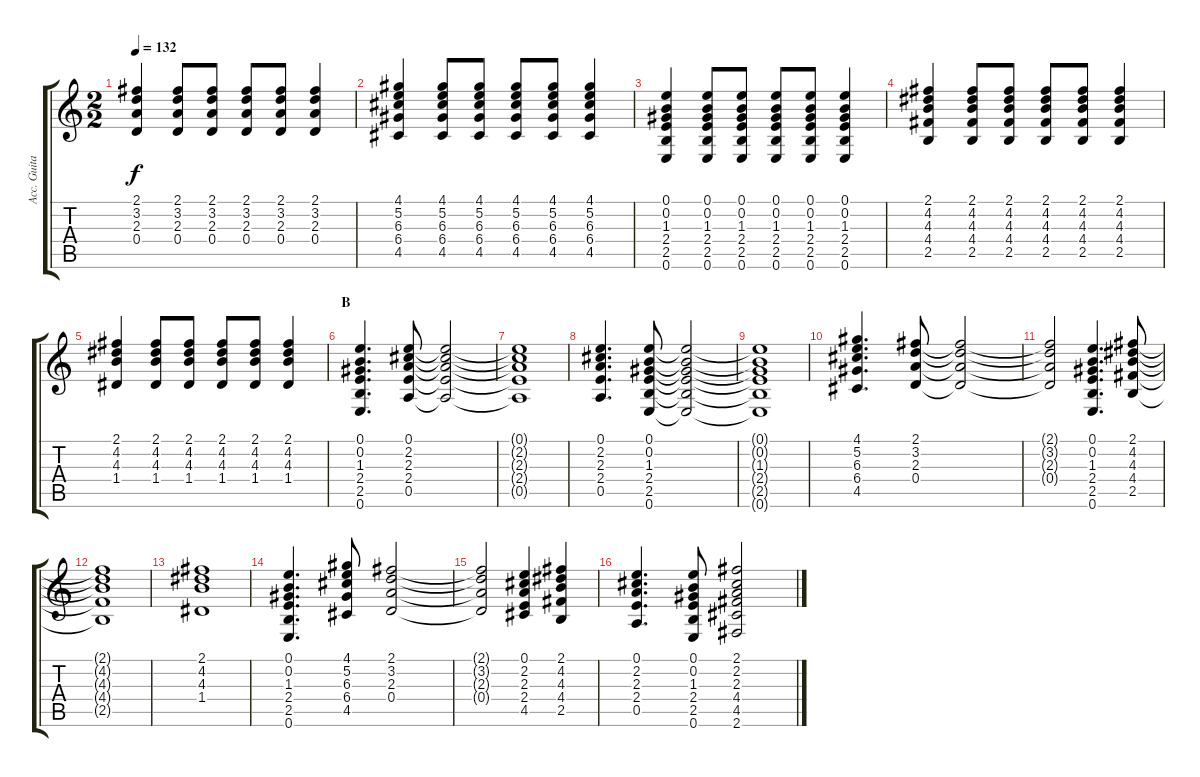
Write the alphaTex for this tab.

\track ("Acc. Guitar" "Acc. Guita") {instrument acousticguitarsteel}
\staff {score tabs}
\tuning (E4 B3 G3 D3 A2 E2) {hide}
\ts (2 2)
\tempo 132
\clef g2
\ks c
(2.1 3.2 2.3 0.4).4{dy f} (2.1 3.2 2.3 0.4).8 (2.1 3.2 2.3 0.4).8 (2.1 3.2 2.3 0.4).8 (2.1 3.2 2.3 0.4).8 (2.1 3.2 2.3 0.4).4 |
(4.1 5.2 6.3 6.4 4.5).4 (4.1 5.2 6.3 6.4 4.5).8 (4.1 5.2 6.3 6.4 4.5).8 (4.1 5.2 6.3 6.4 4.5).8 (4.1 5.2 6.3 6.4 4.5).8 (4.1 5.2 6.3 6.4 4.5).4 |
(0.1 0.2 1.3 2.4 2.5 0.6).4 (0.1 0.2 1.3 2.4 2.5 0.6).8 (0.1 0.2 1.3 2.4 2.5 0.6).8 (0.1 0.2 1.3 2.4 2.5 0.6).8 (0.1 0.2 1.3 2.4 2.5 0.6).8 (0.1 0.2 1.3 2.4 2.5 0.6).4 |
(2.1 4.2 4.3 4.4 2.5).4 (2.1 4.2 4.3 4.4 2.5).8 (2.1 4.2 4.3 4.4 2.5).8 (2.1 4.2 4.3 4.4 2.5).8 (2.1 4.2 4.3 4.4 2.5).8 (2.1 4.2 4.3 4.4 2.5).4 |
(2.1 4.2 4.3 1.4).4 (2.1 4.2 4.3 1.4).8 (2.1 4.2 4.3 1.4).8 (2.1 4.2 4.3 1.4).8 (2.1 4.2 4.3 1.4).8 (2.1 4.2 4.3 1.4).4 |
\section ("" "B")
(0.1 0.2 1.3 2.4 2.5 0.6).4{d} (0.1 2.2 2.3 2.4 0.5).8 (0.1{t} 2.2{t} 2.3{t} 2.4{t} 0.5{t}).2 |
(0.1{t} 2.2{t} 2.3{t} 2.4{t} 0.5{t}).1 |
(0.1 2.2 2.3 2.4 0.5).4{d} (0.1 0.2 1.3 2.4 2.5 0.6).8 (0.1{t} 0.2{t} 1.3{t} 2.4{t} 2.5{t} 0.6{t}).2 |
(0.1{t} 0.2{t} 1.3{t} 2.4{t} 2.5{t} 0.6{t}).1 |
(4.1 5.2 6.3 6.4 4.5).4{d} (2.1 3.2 2.3 0.4).8 (2.1{t} 3.2{t} 2.3{t} 0.4{t}).2 |
(2.1{t} 3.2{t} 2.3{t} 0.4{t}).2 (0.1 0.2 1.3 2.4 2.5 0.6).4{d} (2.1 4.2 4.3 4.4 2.5).8 |
(2.1{t} 4.2{t} 4.3{t} 4.4{t} 2.5{t}).1 |
(2.1 4.2 4.3 1.4).1 |
(0.1 0.2 1.3 2.4 2.5 0.6).4{d} (4.1 5.2 6.3 6.4 4.5).8 (2.1 3.2 2.3 0.4).2 |
(2.1{t} 3.2{t} 2.3{t} 0.4{t}).2 (0.1 2.2 2.3 2.4 4.5).4 (2.1 4.2 4.3 4.4 2.5).4 |
(0.1 2.2 2.3 2.4 0.5).4{d} (0.1 0.2 1.3 2.4 2.5 0.6).8 (2.1 2.2 2.3 4.4 4.5 2.6).2
